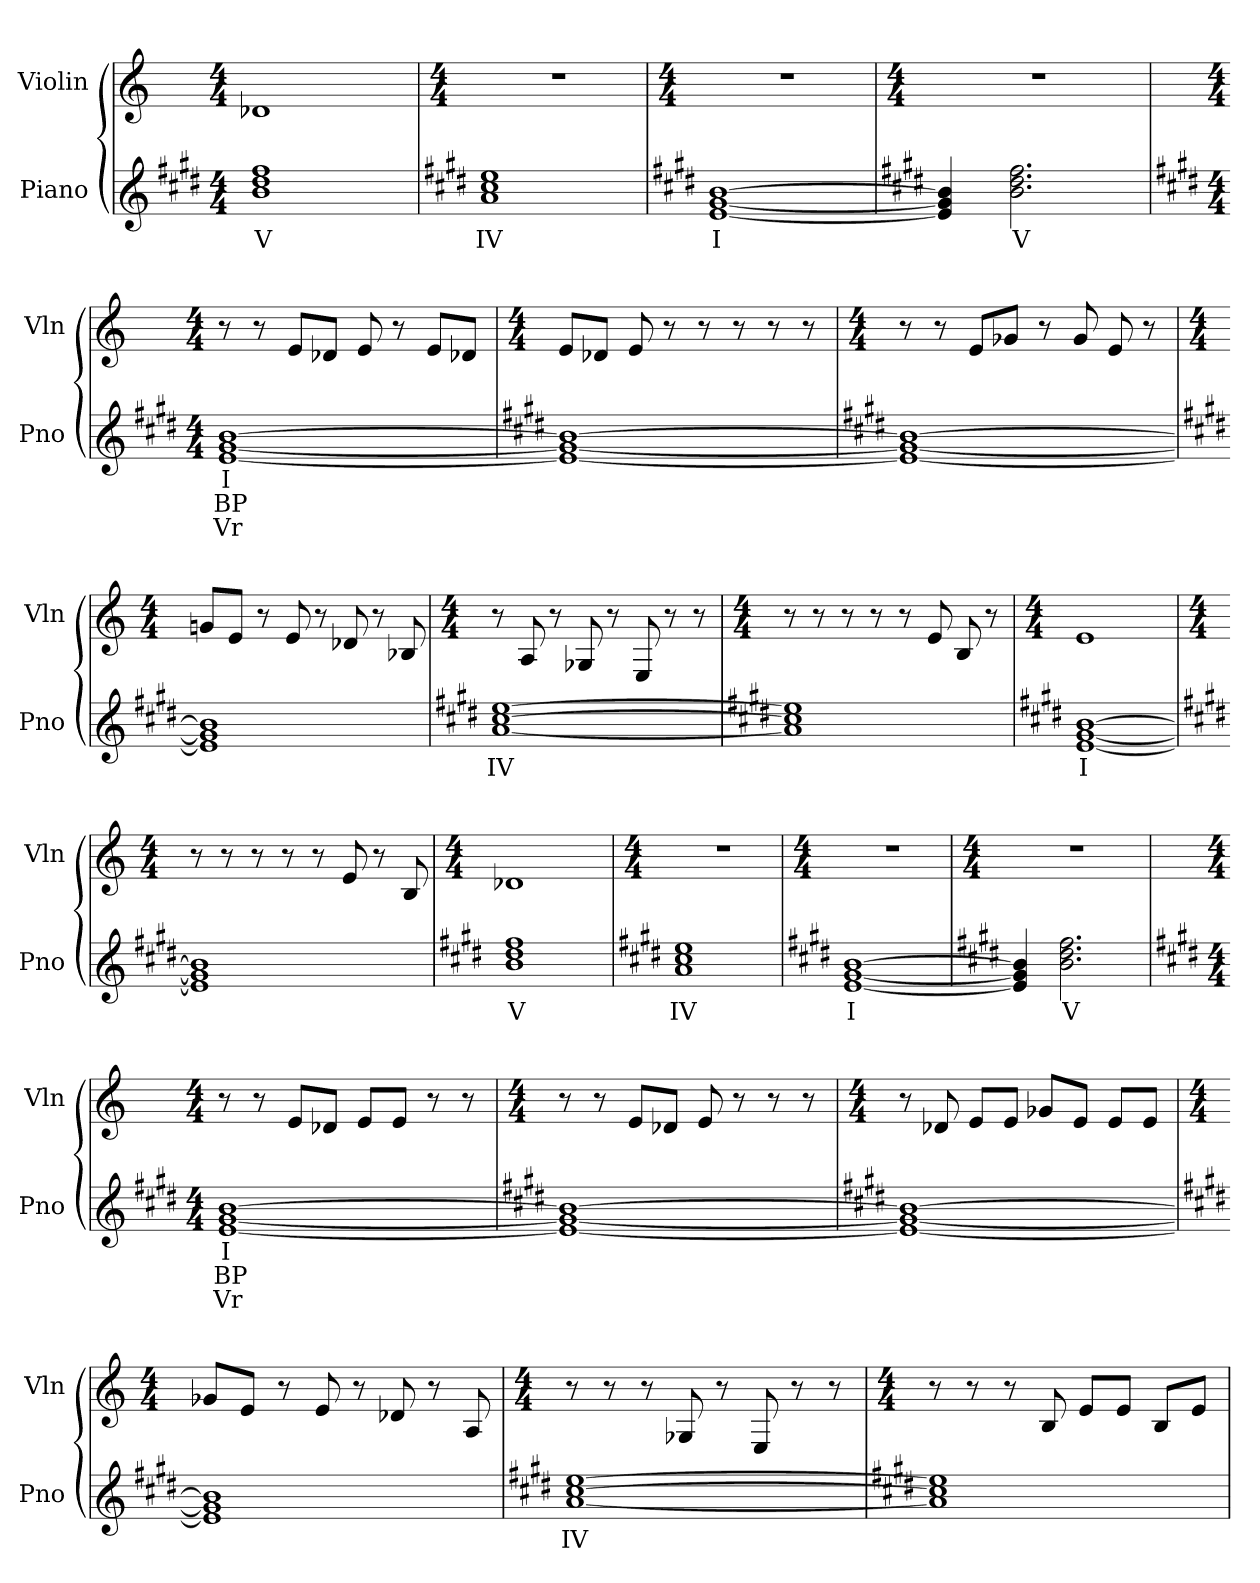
**kern	**text	**text	**text	**kern
*part2	*part2	*part2	*part2	*part1
*staff2	*staff2	*staff2	*staff2	*staff1
*I"Piano	*	*	*	*I"Violin
*I'Pno	*	*	*	*I'Vln
*k[f#c#g#d#]	*	*	*	*
*E:	*	*	*	*
*M4/4	*	*	*	*M4/4
=	=	=	=	=
1b 1dd# 1ff#	V	.	.	1d-X
=	=	=	=	=
*k[f#c#g#d#]	*	*	*	*
*E:	*	*	*	*
*	*	*	*	*M4/4
1a 1cc# 1ee	IV	.	.	1r
=	=	=	=	=
*k[f#c#g#d#]	*	*	*	*
*E:	*	*	*	*
*	*	*	*	*M4/4
[1e [1g# [1b	I	.	.	1r
=	=	=	=	=
*k[f#c#g#d#]	*	*	*	*
*E:	*	*	*	*
*	*	*	*	*M4/4
4e] 4g#] 4b]	.	.	.	1r
2.b 2.dd# 2.ff#	V	.	.	.
=	=	=	=	=
*k[f#c#g#d#]	*	*	*	*
*E:	*	*	*	*
*M4/4	*	*	*	*M4/4
[1e [1g# [1b	I	BP	Vr	8r
.	.	.	.	8r
.	.	.	.	8eL
.	.	.	.	8d-XJ
.	.	.	.	8e
.	.	.	.	8r
.	.	.	.	8eL
.	.	.	.	8d-XJ
=	=	=	=	=
*k[f#c#g#d#]	*	*	*	*
*E:	*	*	*	*
*	*	*	*	*M4/4
1e_ 1g#_ 1b_	.	.	.	8eL
.	.	.	.	8d-XJ
.	.	.	.	8e
.	.	.	.	8r
.	.	.	.	8r
.	.	.	.	8r
.	.	.	.	8r
.	.	.	.	8r
=	=	=	=	=
*k[f#c#g#d#]	*	*	*	*
*E:	*	*	*	*
*	*	*	*	*M4/4
1e_ 1g#_ 1b_	.	.	.	8r
.	.	.	.	8r
.	.	.	.	8eL
.	.	.	.	8g-XJ
.	.	.	.	8r
.	.	.	.	8g-
.	.	.	.	8e
.	.	.	.	8r
=	=	=	=	=
*k[f#c#g#d#]	*	*	*	*
*E:	*	*	*	*
*	*	*	*	*M4/4
1e] 1g#] 1b]	.	.	.	8gnL
.	.	.	.	8eJ
.	.	.	.	8r
.	.	.	.	8e
.	.	.	.	8r
.	.	.	.	8d-X
.	.	.	.	8r
.	.	.	.	8B-X
=	=	=	=	=
*k[f#c#g#d#]	*	*	*	*
*E:	*	*	*	*
*	*	*	*	*M4/4
[1a [1cc# [1ee	IV	.	.	8r
.	.	.	.	8A
.	.	.	.	8r
.	.	.	.	8G-X
.	.	.	.	8r
.	.	.	.	8E
.	.	.	.	8r
.	.	.	.	8r
=	=	=	=	=
*k[f#c#g#d#]	*	*	*	*
*E:	*	*	*	*
*	*	*	*	*M4/4
1a] 1cc#] 1ee]	.	.	.	8r
.	.	.	.	8r
.	.	.	.	8r
.	.	.	.	8r
.	.	.	.	8r
.	.	.	.	8e
.	.	.	.	8B
.	.	.	.	8r
=	=	=	=	=
*k[f#c#g#d#]	*	*	*	*
*E:	*	*	*	*
*	*	*	*	*M4/4
[1e [1g# [1b	I	.	.	1e
=	=	=	=	=
*k[f#c#g#d#]	*	*	*	*
*E:	*	*	*	*
*	*	*	*	*M4/4
1e] 1g#] 1b]	.	.	.	8r
.	.	.	.	8r
.	.	.	.	8r
.	.	.	.	8r
.	.	.	.	8r
.	.	.	.	8e
.	.	.	.	8r
.	.	.	.	8B
=	=	=	=	=
*k[f#c#g#d#]	*	*	*	*
*E:	*	*	*	*
*	*	*	*	*M4/4
1b 1dd# 1ff#	V	.	.	1d-X
=	=	=	=	=
*k[f#c#g#d#]	*	*	*	*
*E:	*	*	*	*
*	*	*	*	*M4/4
1a 1cc# 1ee	IV	.	.	1r
=	=	=	=	=
*k[f#c#g#d#]	*	*	*	*
*E:	*	*	*	*
*	*	*	*	*M4/4
[1e [1g# [1b	I	.	.	1r
=	=	=	=	=
*k[f#c#g#d#]	*	*	*	*
*E:	*	*	*	*
*	*	*	*	*M4/4
4e] 4g#] 4b]	.	.	.	1r
2.b 2.dd# 2.ff#	V	.	.	.
=	=	=	=	=
*k[f#c#g#d#]	*	*	*	*
*E:	*	*	*	*
*M4/4	*	*	*	*M4/4
[1e [1g# [1b	I	BP	Vr	8r
.	.	.	.	8r
.	.	.	.	8eL
.	.	.	.	8d-XJ
.	.	.	.	8eL
.	.	.	.	8eJ
.	.	.	.	8r
.	.	.	.	8r
=	=	=	=	=
*k[f#c#g#d#]	*	*	*	*
*E:	*	*	*	*
*	*	*	*	*M4/4
1e_ 1g#_ 1b_	.	.	.	8r
.	.	.	.	8r
.	.	.	.	8eL
.	.	.	.	8d-XJ
.	.	.	.	8e
.	.	.	.	8r
.	.	.	.	8r
.	.	.	.	8r
=	=	=	=	=
*k[f#c#g#d#]	*	*	*	*
*E:	*	*	*	*
*	*	*	*	*M4/4
1e_ 1g#_ 1b_	.	.	.	8r
.	.	.	.	8d-X
.	.	.	.	8eL
.	.	.	.	8eJ
.	.	.	.	8g-XL
.	.	.	.	8eJ
.	.	.	.	8eL
.	.	.	.	8eJ
=	=	=	=	=
*k[f#c#g#d#]	*	*	*	*
*E:	*	*	*	*
*	*	*	*	*M4/4
1e] 1g#] 1b]	.	.	.	8g-XL
.	.	.	.	8eJ
.	.	.	.	8r
.	.	.	.	8e
.	.	.	.	8r
.	.	.	.	8d-X
.	.	.	.	8r
.	.	.	.	8A
=	=	=	=	=
*k[f#c#g#d#]	*	*	*	*
*E:	*	*	*	*
*	*	*	*	*M4/4
[1a [1cc# [1ee	IV	.	.	8r
.	.	.	.	8r
.	.	.	.	8r
.	.	.	.	8G-X
.	.	.	.	8r
.	.	.	.	8E
.	.	.	.	8r
.	.	.	.	8r
=	=	=	=	=
*k[f#c#g#d#]	*	*	*	*
*E:	*	*	*	*
*	*	*	*	*M4/4
1a] 1cc#] 1ee]	.	.	.	8r
.	.	.	.	8r
.	.	.	.	8r
.	.	.	.	8B
.	.	.	.	8eL
.	.	.	.	8eJ
.	.	.	.	8BL
.	.	.	.	8eJ
=	=	=	=	=
*-	*-	*-	*-	*-
